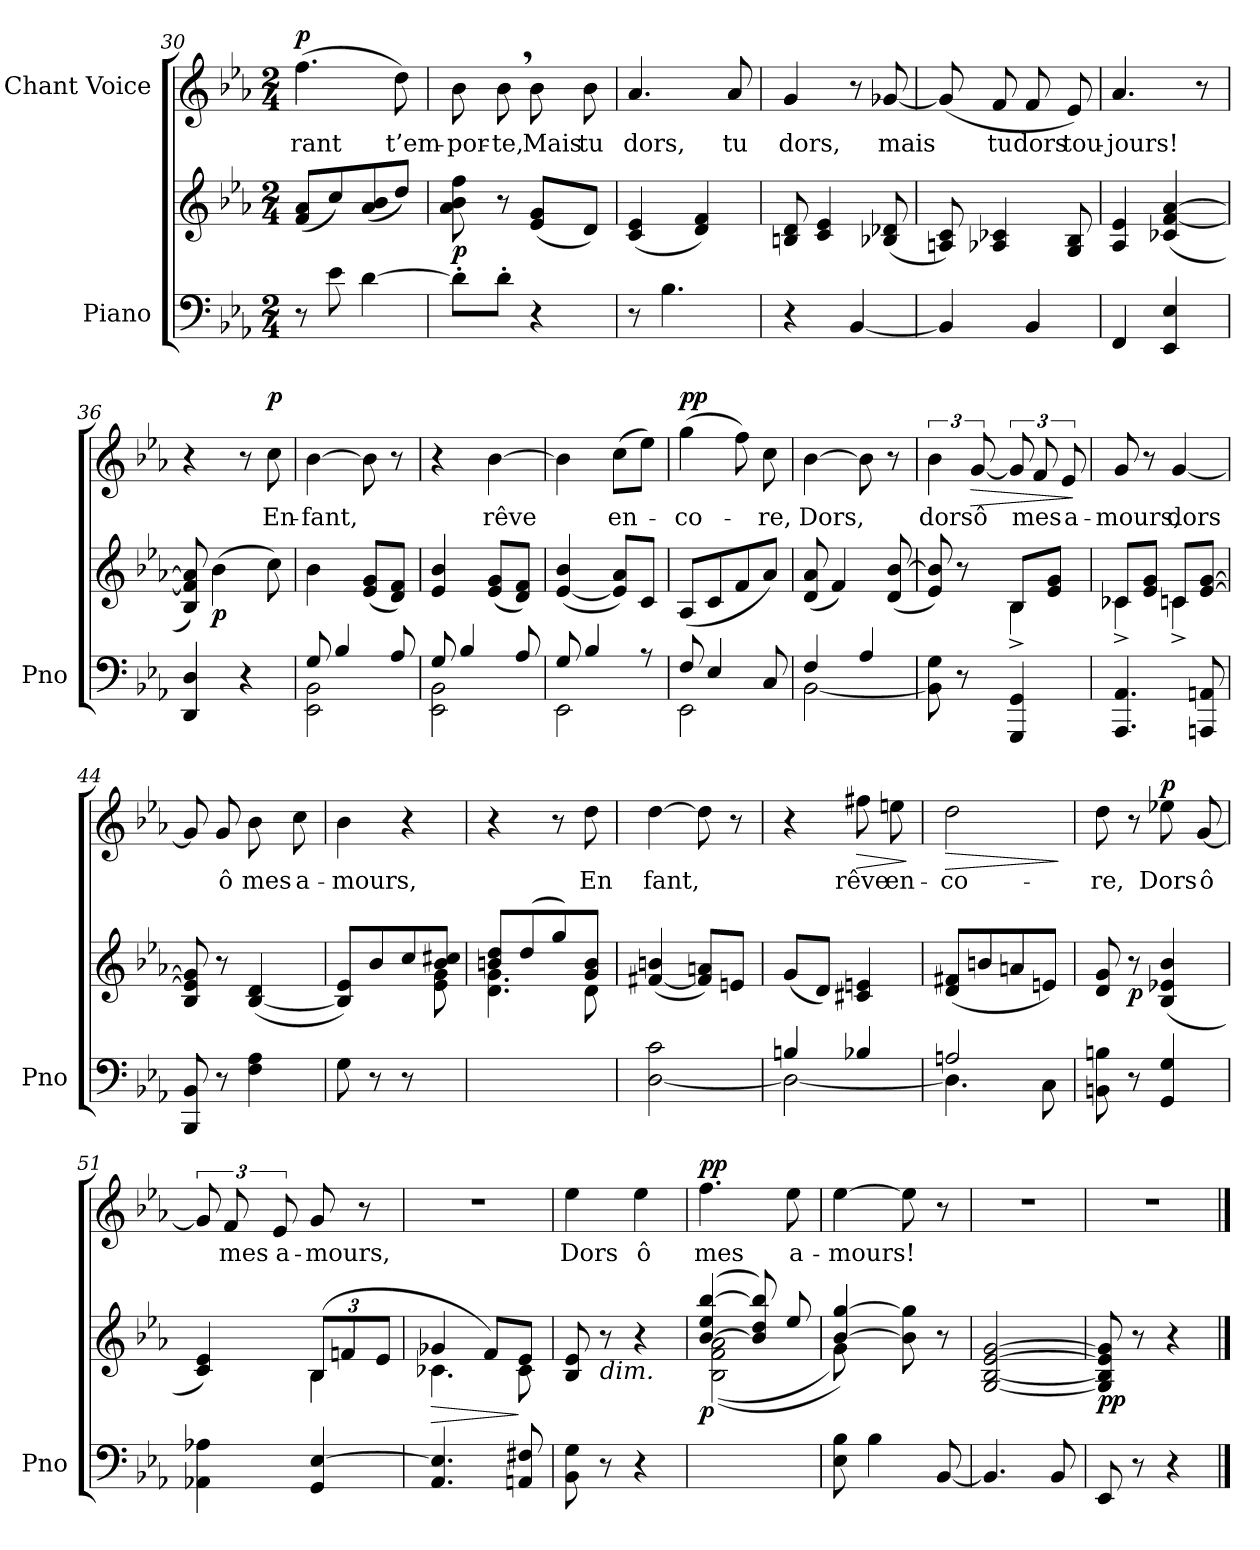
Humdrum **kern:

**kern	**kern	**dynam	**kern	**text	**dynam
*part2	*part2	*part2	*part1	*part1	*part1
*staff3	*staff2	*staff2/3	*staff1	*staff1	*staff1
*I"Piano	*	*	*I"Chant Voice	*	*
*I'Pno	*	*	*	*	*
*clefF4	*clefG2	*	*clefG2	*	*
*k[b-e-a-]	*k[b-e-a-]	*	*k[b-e-a-]	*	*
*M2/4	*M2/4	*	*M2/4	*	*
=30	=30	=30	=30	=30	=30
!	!	!	!	!LO:LY:b	!LO:DY:a
8r	(<8f/ 8a-/L	.	(>4.ff\	-rant	p
8e-\	8cc/)	.	.	.	.
[4d\	(<8a-/ 8b-/	.	.	.	.
!	!	!	!	!LO:LY:b	!
.	8dd/J)	.	8dd\)	t’em-	.
=31	=31	=31	=31	=31	=31
!	!	!LO:DY:b	!	!LO:LY:b	!
8d'\L]	8a-\ 8b-\ 8ff\	p	8b-\	-por-	.
!	!	!	!	!LO:LY:b	!
8d'\J	8r	.	8b-,\	-te,	.
!	!	!	!	!LO:LY:b	!
4r	(<8e-/ 8g/L	.	8b-\	Mais	.
!	!	!	!	!LO:LY:b	!
.	8d/J)	.	8b-\	tu	.
!!LO:LB:g=z
=32	=32	=32	=32	=32	=32
!	!	!	!	!LO:LY:b	!
8r	(<4c/ 4e-/	.	4.a-/	dors,	.
4.B-\	.	.	.	.	.
.	4d/ 4f/)	.	.	.	.
!	!	!	!	!LO:LY:b	!
.	.	.	8a-/	tu	.
=33	=33	=33	=33	=33	=33
!	!	!	!	!LO:LY:b	!
4r	8Bn/ 8d/	.	4g/	dors,	.
.	4c/ 4e-/	.	.	.	.
[4BB-/	.	.	8r	.	.
!	!	!	!	!LO:LY:b	!
.	(<8B-X/ 8d-X/	.	[8g-X/	mais	.
=34	=34	=34	=34	=34	=34
4BB-/]	8An/ 8c/)	.	(>8g-/]	.	.
!	!	!	!	!LO:LY:b	!
.	4A-X/ 4c-X/	.	8f/	tu	.
!	!	!	!	!LO:LY:b	!
4BB-/	.	.	8f/	dors	.
!	!	!	!	!LO:LY:b	!
.	8G/ 8B-/	.	8e-/)	tou-	.
=35	=35	=35	=35	=35	=35
!	!	!	!	!LO:LY:b	!
4FF/	4A-/ 4e-/	.	4.a-/	-jours!	.
4EE-/ 4E-/	(<4c-X/ [4f/ [4a-/	.	.	.	.
.	.	.	8r	.	.
=36	=36	=36	=36	=36	=36
4DD/ 4D/	8B-/ 8f/] 8a-/])	.	4r	.	.
!	!	!LO:DY:b	!	!	!
.	(>4b-\	p	.	.	.
4r	.	.	8r	.	.
!	!	!	!	!LO:LY:b	!LO:DY:a
.	8cc\)	.	8cc\	En-	p
=37	=37	=37	=37	=37	=37
*^	*	*	*	*	*
!	!	!	!	!	!LO:LY:b	!
8G/	2EE-\ 2BB-\	4b-\	.	[4b-\	-fant,	.
4B-/	.	.	.	.	.	.
.	.	(<8e-/ 8g/L	.	8b-\]	.	.
8A-/	.	8d/ 8f/J)	.	8r	.	.
!!LO:LB:g=z
=38	=38	=38	=38	=38	=38	=38
8G/	2EE-\ 2BB-\	4e-/ 4b-/	.	4r	.	.
4B-/	.	.	.	.	.	.
!	!	!	!	!	!LO:LY:b	!
.	.	(<8e-/ 8g/L	.	[4b-\	rêve	.
8A-/	.	8d/ 8f/J)	.	.	.	.
=39	=39	=39	=39	=39	=39	=39
8G/	2EE-\	(>[4e-/ 4b-/	.	4b-\]	.	.
4B-/	.	.	.	.	.	.
!	!	!	!	!	!LO:LY:b	!
.	.	8e-/] 8a-/L)	.	(>8cc\L	en-	.
8r	.	8c/J	.	8ee-\J)	.	.
=40	=40	=40	=40	=40	=40	=40
!	!	!	!	!	!LO:LY:b	!LO:DY:a
8F/	2EE-\	(<8A-/L	.	(>4gg\	-co-	pp
4E-/	.	8c/	.	.	.	.
.	.	8f/	.	8ff\)	.	.
!	!	!	!	!	!LO:LY:b	!
8C/	.	8a-/J)	.	8cc\	-re,	.
=41	=41	=41	=41	=41	=41	=41
!	!	!	!	!	!LO:LY:b	!
4F/	[2BB-\	(<8d/ 8a-/	.	[4b-\	Dors,	.
.	.	4f/)	.	.	.	.
4A-/	.	.	.	8b-\]	.	.
.	.	(<8d/ [8b-/	.	8r	.	.
*v	*v	*	*	*	*	*
=42	=42	=42	=42	=42	=42
*	*^	*	*	*	*
!	!	!	!	!	!LO:LY:b	!
8BB-\] 8G\	8e-/ 8b-/])	4ryy	.	6b-\	dors	.
8r	8r	.	.	.	.	.
!	!	!	!	!	!LO:LY:b	!LO:HP:b
.	.	.	.	[12g/	ô	>
4GGG/ 4GG/	8B-/L	4B-^\	.	12g/]	.	.
!	!	!	!	!	!LO:LY:b	!
.	.	.	.	12f/	mes	.
.	8e-/ 8g/J	.	.	.	.	.
!	!	!	!	!	!LO:LY:b	!
.	.	.	.	12e-/	a-	.
*	*v	*v	*	*	*	*
.	.	.	.	.	]
=43	=43	=43	=43	=43	=43
*	*^	*	*	*	*
!	!	!	!	!	!LO:LY:b	!
4.AAA-/ 4.AA-/	8c-X/L	4c-^\	.	8g/	-mours,	.
.	8e-/ 8g/J	.	.	8r	.	.
!	!	!	!	!	!LO:LY:b	!
.	8cn/L	4c^\	.	[4g/	dors	.
8AAAn/ 8AAn/	[8e-/ [8g/J	.	.	.	.	.
*	*v	*v	*	*	*	*
!!LO:LB:g=z
=44	=44	=44	=44	=44	=44
8BBB-/ 8BB-/	8B-/ 8e-/] 8g/]	.	8g/]	.	.
!	!	!	!	!LO:LY:b	!
8r	8r	.	8g/	ô	.
!	!	!	!	!LO:LY:b	!
4F\ 4A-\	(>[4B-/ 4d/	.	8b-\	mes	.
!	!	!	!	!LO:LY:b	!
.	.	.	8cc\	a-	.
=45	=45	=45	=45	=45	=45
*	*^	*	*	*	*
!	!	!	!	!	!LO:LY:b	!
8G\	8B-/] 8e-/L)	4.ryy	.	4b-\	-mours,	.
8r	8b-/	.	.	.	.	.
8r	8cc/	.	.	4r	.	.
8ryy	8b-/ 8cc#X/J	8e-\ 8g\	.	.	.	.
=46	=46	=46	=46	=46	=46	=46
2ryy	8bn/ 8dd/L	4.d\ 4.g\	.	4r	.	.
.	(<8dd/	.	.	.	.	.
.	8gg/)	.	.	8r	.	.
!	!	!	!	!	!LO:LY:b	!
.	8g/ 8b/J	8d\	.	8dd\	En	.
=47	=47	=47	=47	=47	=47	=47
!	!	!	!	!	!LO:LY:b	!
*	*v	*v	*	*	*	*
[2D\ 2c\	(>[4f#X/ 4bn/	.	[4dd\	fant,	.
.	8f#/] 8an/L)	.	8dd\]	.	.
.	8en/J	.	8r	.	.
=48	=48	=48	=48	=48	=48
*^	*	*	*	*	*
4Bn/	2D\_	(<8g/L	.	4r	.	.
.	.	8d/J)	.	.	.	.
!	!	!	!	!	!LO:LY:b	!LO:HP:b
4B-X/	.	4c#X/ 4en/	.	8ff#X\	rêve	>
!	!	!	!	!	!LO:LY:b	!
.	.	.	.	8een\	en-	.
*v	*v	*	*	*	*	*
.	.	.	.	.	]
=49	=49	=49	=49	=49	=49
*^	*	*	*	*	*
!	!	!	!	!	!LO:LY:b	!LO:HP:b
2An/	4.D\]	(<8d/ 8f#X/L	.	2dd\	-co-	>
.	.	8bn/	.	.	.	.
.	.	8an/	.	.	.	.
.	8C\	8en/J)	.	.	.	.
*v	*v	*	*	*	*	*
.	.	.	.	.	]
=50	=50	=50	=50	=50	=50
!	!	!	!	!LO:LY:b	!
8BBn\ 8Bn\	8d/ 8g/	.	8dd\	-re,	.
!	!	!LO:DY:b	!	!	!
8r	8r	p	8r	.	.
!	!	!	!	!LO:LY:b	!LO:DY:a
4GG/ 4G/	(>4B-/ 4e-X/ 4b-/	.	8ee-X\	Dors	p
!	!	!	!	!LO:LY:b	!
.	.	.	[8g/	ô	.
!!LO:LB:g=z
=51	=51	=51	=51	=51	=51
*	*^	*	*	*	*
4AA-X\ 4A-X\	4c/ 4e-/)	4ryy	.	12g/]	.	.
!	!	!	!	!	!LO:LY:b	!
.	.	.	.	12f/	mes	.
!	!	!	!	!	!LO:LY:b	!
.	.	.	.	12e-/	a-	.
*	*Xbrackettup	*	*	*	*	*
!	!	!	!	!	!LO:LY:b	!
4GG/ [4E-/	(<12B-/L	4B-\	.	8g/	-mours,	.
.	12fn/	.	.	.	.	.
.	.	.	.	8r	.	.
.	12e-/J	.	.	.	.	.
=52	=52	=52	=52	=52	=52	=52
!	!	!	!LO:HP:b	!	!	!
4.AA-/ 4.E-/]	(>4g-X/	4.c-X\)	>	2r	.	.
.	8f/L)	.	.	.	.	.
8AAn/ 8F#X/	8e-/J	8c-\	]	.	.	.
=53	=53	=53	=53	=53	=53	=53
!	!	!	!	!	!LO:LY:b	!
*	*v	*v	*	*	*	*
8BB-\ 8G\	8B-/ 8e-/	.	4ee-\	Dors	.
!	!LO:TX:b:i:t=dim.	!	!	!	!
8r	8r	.	.	.	.
!	!	!	!	!LO:LY:b	!
4r	4r	.	4ee-\	ô	.
=54	=54	=54	=54	=54	=54
*	*^	*	*	*	*
!	!	!	!LO:DY:b	!	!LO:LY:b	!LO:DY:a
2ryy	(>[4b-/ 4ee-/ [4bb-/	(<(<(<2B-\ 2f\ 2a-\	p	4.ff\	mes	pp
.	8b-/] 8dd/ 8bb-/])	.	.	.	.	.
!	!	!	!	!	!LO:LY:b	!
.	8ee-/	.	.	8ee-\	a-	.
=55	=55	=55	=55	=55	=55	=55
*^	*	*	*	*	*	*
!	!	!	!	!	!	!LO:LY:b	!
8E-\ 8B-\)	8ryy	(>[4b-/ [4gg/)	8g\)	.	[4ee-\	-mours!	.
4B-\)	8ryy	.	4.ryy	.	.	.	.
.	4ryy	8b-\] 8gg\]	.	.	8ee-\]	.	.
[8BB-/	.	8r	.	.	8r	.	.
*v	*v	*	*	*	*	*	*
*	*v	*v	*	*	*	*
=56	=56	=56	=56	=56	=56
4.BB-/]	[2G/ [2B-/ [2e-/ [2g/	.	2r	.	.
8BB-/	.	.	.	.	.
=57	=57	=57	=57	=57	=57
!	!	!LO:DY:b	!	!	!
8EE-/	8G/] 8B-/] 8e-/] 8g/]	pp	2r	.	.
8r	8r	.	.	.	.
4r	4r	.	.	.	.
==	==	==	==	==	==
*-	*-	*-	*-	*-	*-
